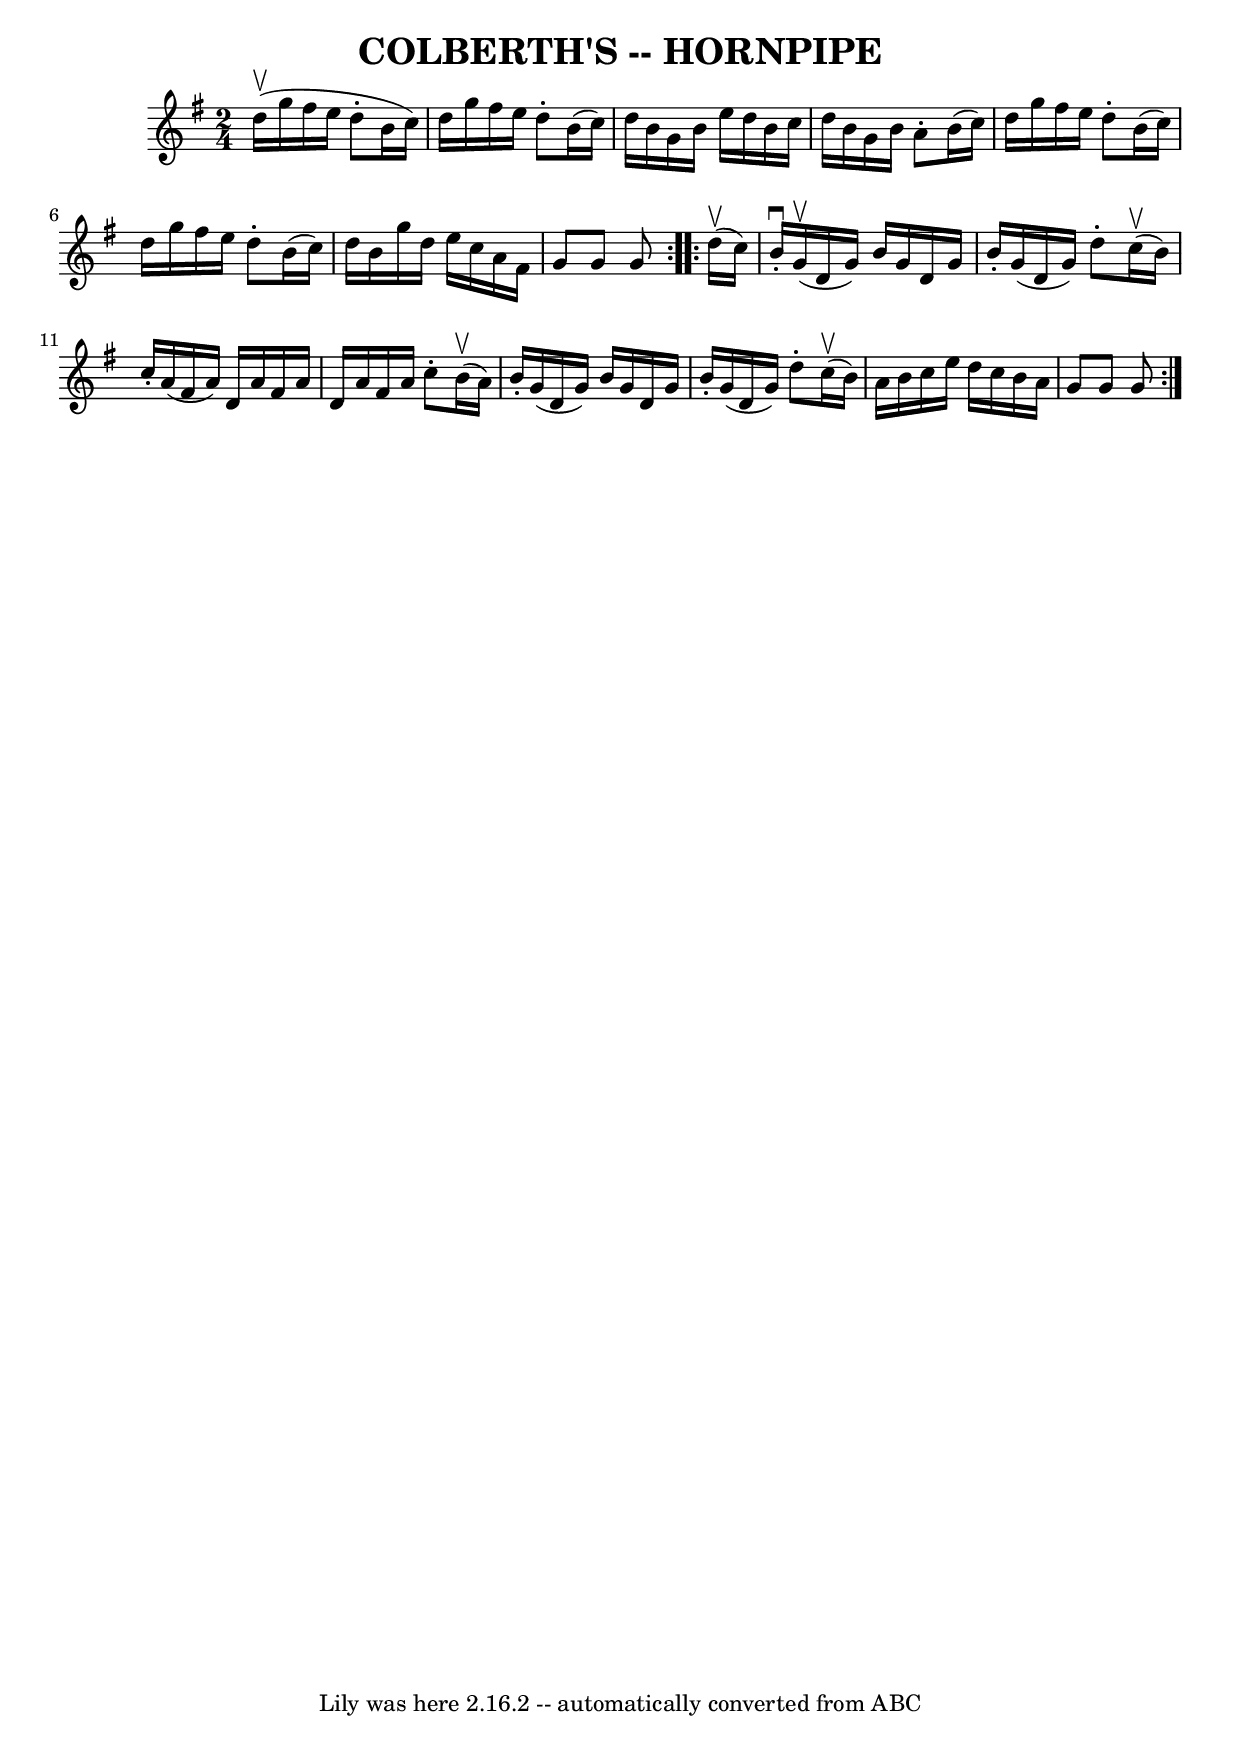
\version "2.7.40"
\include "Mammoth.ily"
\header {
	%% book = "Cole's 1000 Fiddle Tunes"
	crossRefNumber = "1"
	footnotes = ""
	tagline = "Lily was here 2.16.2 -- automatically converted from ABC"
	title = "COLBERTH'S -- HORNPIPE"
}
voicedefault =  {
\set Score.defaultBarType = "empty"

\repeat volta 2 {
\time 2/4 \key g \major         |
 d''16 (^\upbow g''16 fis''16    
e''16 d''8 -. b'16 (c''16)   |
 d''16 g''16 fis''16    
e''16 d''8 -. b'16 (c''16)   |
 d''16 b'16 g'16    
b'16 e''16 d''16 b'16 c''16    |
 d''16 b'16 g'16    
b'16 a'8 -. b'16 (c''16)   |
     |
 d''16 g''16    
fis''16 e''16 d''8 -. b'16 (c''16)   |
 d''16 g''16    
fis''16 e''16 d''8 -. b'16 (c''16)   |
 d''16 b'16    
g''16 d''16 e''16 c''16 a'16 fis'16    |
 g'8 g'8    
g'8    }     \repeat volta 2 { d''16 (^\upbow c''16)       |
   
b'16^\downbow-. g'16 (^\upbow d'16 g'16) b'16 g'16 d'16    
g'16    |
 b'16 -. g'16 (d'16 g'16) d''8 -. c''16 
(^\upbow b'16)   |
 c''16 -. a'16 (fis'16 a'16) d'16  
 a'16 fis'16 a'16    |
 d'16 a'16 fis'16 a'16 c''8 
-. b'16 (^\upbow a'16)   |
     |
 b'16 -. g'16 (
d'16 g'16) b'16 g'16 d'16 g'16    |
 b'16 -. g'16 (
 d'16 g'16) d''8 -. c''16 (^\upbow b'16)   |
 a'16    
b'16 c''16 e''16 d''16 c''16 b'16 a'16    |
 g'8    
g'8 g'8    }   
}

\score{
    <<

	\context Staff="default"
	{
	    \voicedefault 
	}

    >>
	\layout {
	}
	\midi {}
}
